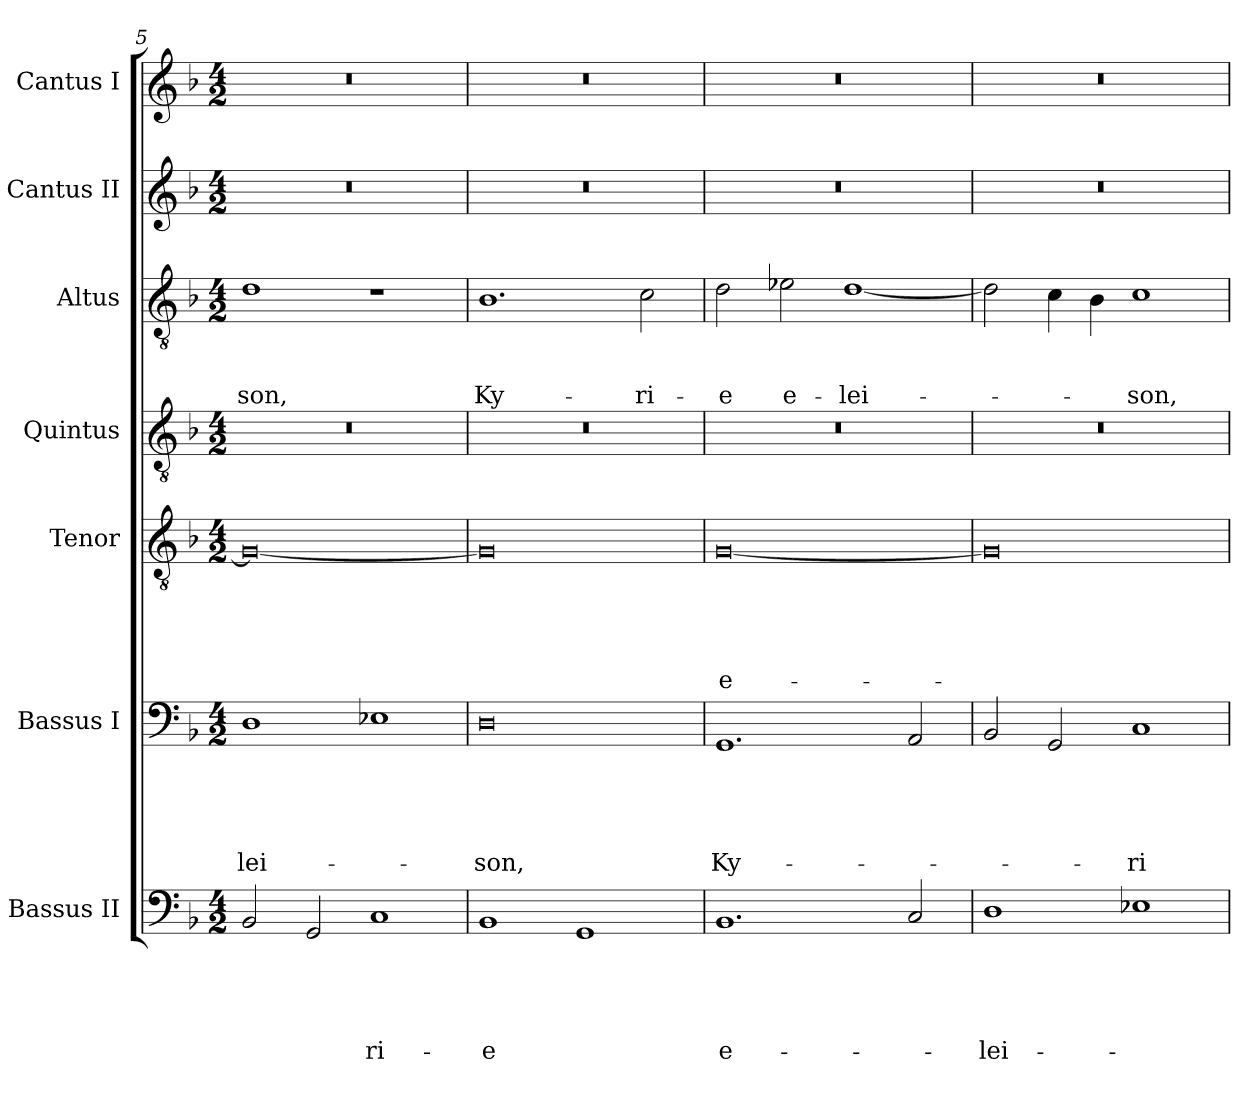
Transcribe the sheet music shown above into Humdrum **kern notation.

**kern	**text	**text	**text	**text	**text	**kern	**text	**text	**text	**text	**text	**kern	**text	**text	**text	**text	**text	**kern	**kern	**text	**text	**text	**kern	**kern
*part7	*part7	*part7	*part7	*part7	*part7	*part6	*part6	*part6	*part6	*part6	*part6	*part5	*part5	*part5	*part5	*part5	*part5	*part4	*part3	*part3	*part3	*part3	*part2	*part1
*staff7	*staff7	*staff7	*staff7	*staff7	*staff7	*staff6	*staff6	*staff6	*staff6	*staff6	*staff6	*staff5	*staff5	*staff5	*staff5	*staff5	*staff5	*staff4	*staff3	*staff3	*staff3	*staff3	*staff2	*staff1
*I"Bassus II	*	*	*	*	*	*I"Bassus I	*	*	*	*	*	*I"Tenor	*	*	*	*	*	*I"Quintus	*I"Altus	*	*	*	*I"Cantus II	*I"Cantus I
*clefF4	*	*	*	*	*	*clefF4	*	*	*	*	*	*clefGv2	*	*	*	*	*	*clefGv2	*clefGv2	*	*	*	*clefG2	*clefG2
*k[b-]	*	*	*	*	*	*k[b-]	*	*	*	*	*	*k[b-]	*	*	*	*	*	*k[b-]	*k[b-]	*	*	*	*k[b-]	*k[b-]
*M4/2	*	*	*	*	*	*M4/2	*	*	*	*	*	*M4/2	*	*	*	*	*	*M4/2	*M4/2	*	*	*	*M4/2	*M4/2
=5	=5	=5	=5	=5	=5	=5	=5	=5	=5	=5	=5	=5	=5	=5	=5	=5	=5	=5	=5	=5	=5	=5	=5	=5
2BB-/	.	.	.	.	.	1D\	.	.	.	.	-lei-	0G/_	.	.	.	.	.	0r	1d\	.	.	-son,	0r	0r
2GG/	.	.	.	.	.	.	.	.	.	.	.	.	.	.	.	.	.	.	.	.	.	.	.	.
1C/	.	.	.	.	-ri-	1E-X\	.	.	.	.	.	.	.	.	.	.	.	.	1r	.	.	.	.	.
=6	=6	=6	=6	=6	=6	=6	=6	=6	=6	=6	=6	=6	=6	=6	=6	=6	=6	=6	=6	=6	=6	=6	=6	=6
1BB-/	.	.	.	.	-e	0D\	.	.	.	.	-son,	0G/]	.	.	.	.	.	0r	1.B-\	.	.	Ky-	0r	0r
1GG/	.	.	.	.	.	.	.	.	.	.	.	.	.	.	.	.	.	.	.	.	.	.	.	.
.	.	.	.	.	.	.	.	.	.	.	.	.	.	.	.	.	.	.	2c\	.	.	-ri-	.	.
=7	=7	=7	=7	=7	=7	=7	=7	=7	=7	=7	=7	=7	=7	=7	=7	=7	=7	=7	=7	=7	=7	=7	=7	=7
1.BB-/	.	.	.	.	e-	1.GG/	.	.	.	.	Ky-	[0G/	.	.	.	.	e-	0r	2d\	.	.	-e	0r	0r
.	.	.	.	.	.	.	.	.	.	.	.	.	.	.	.	.	.	.	2e-X\	.	.	e-	.	.
.	.	.	.	.	.	.	.	.	.	.	.	.	.	.	.	.	.	.	[1d/	.	.	-lei-	.	.
2C/	.	.	.	.	.	2AA/	.	.	.	.	.	.	.	.	.	.	.	.	.	.	.	.	.	.
=8	=8	=8	=8	=8	=8	=8	=8	=8	=8	=8	=8	=8	=8	=8	=8	=8	=8	=8	=8	=8	=8	=8	=8	=8
1D\	.	.	.	.	-lei-	2BB-/	.	.	.	.	.	0G/]	.	.	.	.	.	0r	2d\]	.	.	.	0r	0r
.	.	.	.	.	.	2GG/	.	.	.	.	.	.	.	.	.	.	.	.	4c\	.	.	.	.	.
.	.	.	.	.	.	.	.	.	.	.	.	.	.	.	.	.	.	.	4B-\	.	.	.	.	.
1E-X\	.	.	.	.	.	1C/	.	.	.	.	-ri-	.	.	.	.	.	.	.	1c\	.	.	-son,	.	.
=	=	=	=	=	=	=	=	=	=	=	=	=	=	=	=	=	=	=	=	=	=	=	=	=
*-	*-	*-	*-	*-	*-	*-	*-	*-	*-	*-	*-	*-	*-	*-	*-	*-	*-	*-	*-	*-	*-	*-	*-	*-
